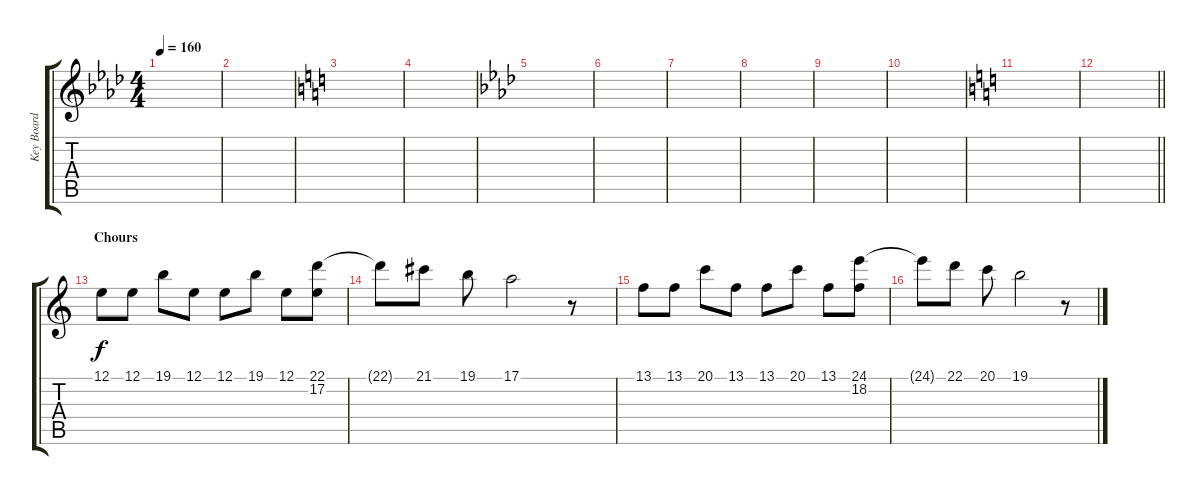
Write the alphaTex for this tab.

\track ("Key Board" "Key Board") {instrument stringensemble1}
\staff {score tabs}
\tuning (E4 B3 G3 D3 A2 E2) {hide}
\ts (4 4)
\tempo 160
\clef g2
\ks ab
|
|
\ks c
|
|
\ks ab
|
|
|
|
|
|
\ks c
|
\barLineRight lightlight
|
\section ("" "Chours")
12.1.8 12.1.8 19.1.8 12.1.8 12.1.8 19.1.8 12.1.8 (22.1 17.2).8 |
22.1{t}.8 21.1.8 19.1.8 17.1.2 r.8 |
13.1.8 13.1.8 20.1.8 13.1.8 13.1.8 20.1.8 13.1.8 (24.1 18.2).8 |
24.1{t}.8 22.1.8 20.1.8 19.1.2 r.8
